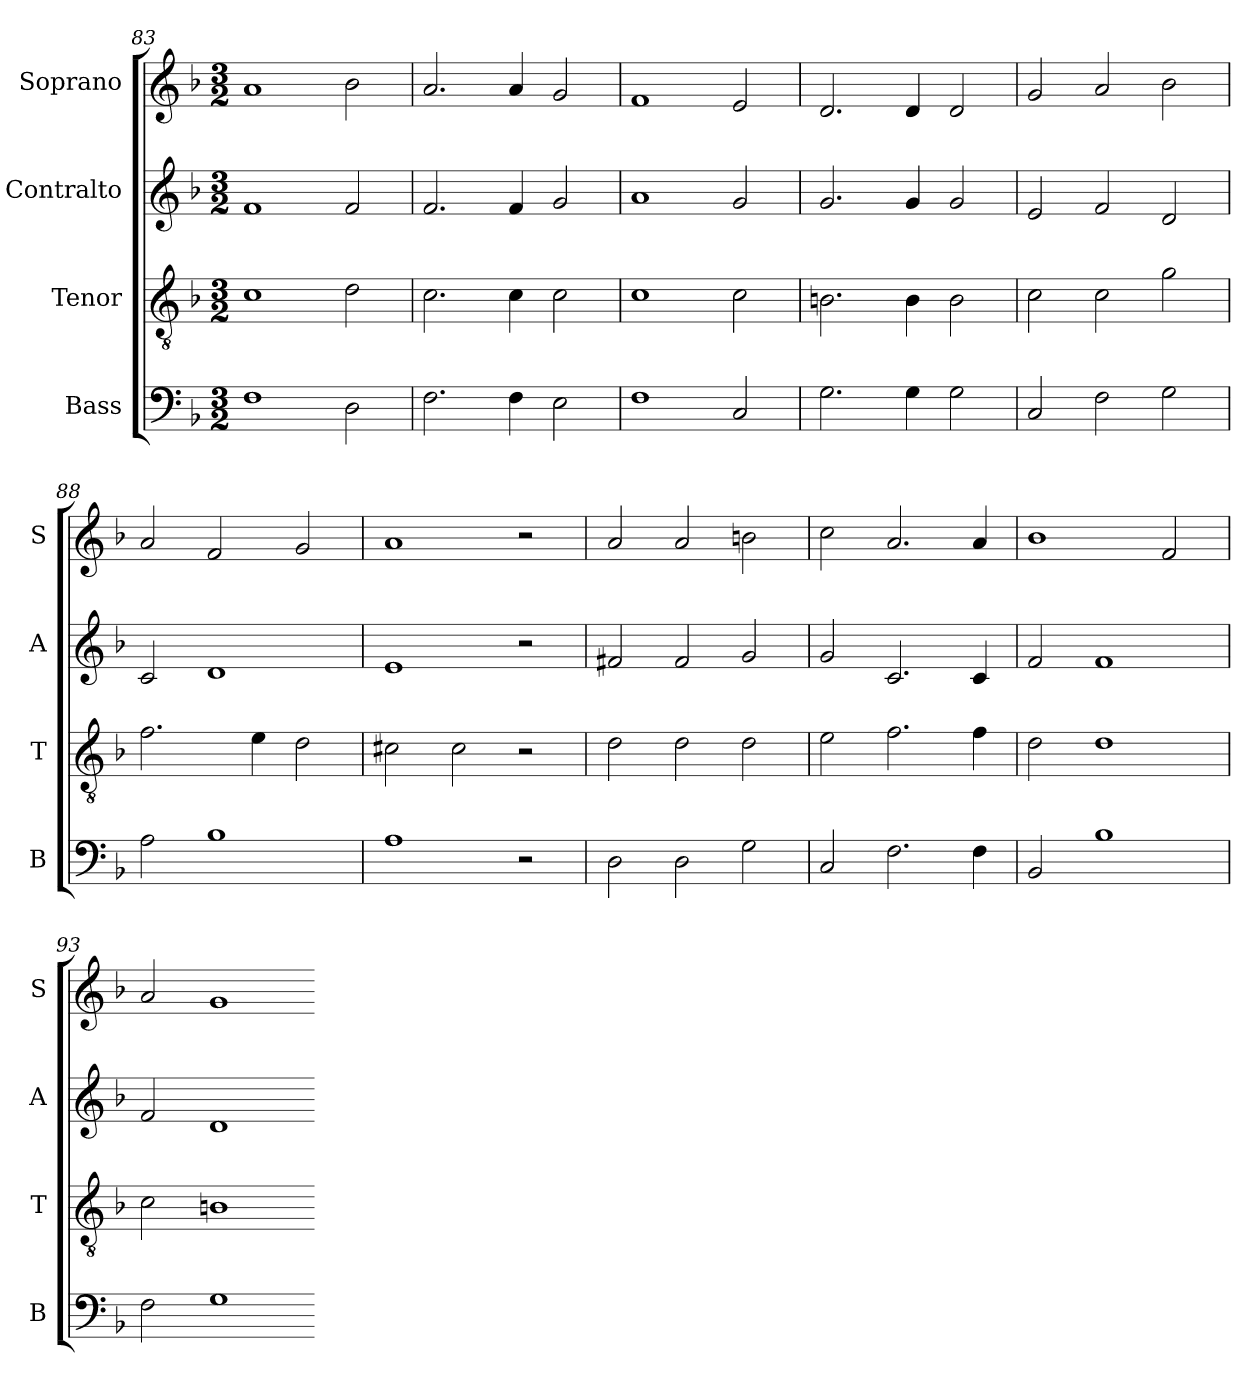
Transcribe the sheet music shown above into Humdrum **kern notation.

**kern	**kern	**kern	**kern
*part4	*part3	*part2	*part1
*staff4	*staff3	*staff2	*staff1
*I"Bass	*I"Tenor	*I"Contralto	*I"Soprano
*I'B	*I'T	*I'A	*I'S
*clefF4	*clefGv2	*clefG2	*clefG2
*k[b-]	*k[b-]	*k[b-]	*k[b-]
*F:ion	*F:ion	*F:ion	*F:ion
*M3/2	*M3/2	*M3/2	*M3/2
=83	=83	=83	=83
1F	1c	1f	1a
2D	2d	2f	2b-
=84	=84	=84	=84
2.F	2.c	2.f	2.a
4F	4c	4f	4a
2E	2c	2g	2g
=85	=85	=85	=85
1F	1c	1a	1f
2C	2c	2g	2e
=86	=86	=86	=86
2.G	2.Bn	2.g	2.d
4G	4B	4g	4d
2G	2B	2g	2d
=87	=87	=87	=87
2C	2c	2e	2g
2F	2c	2f	2a
2G	2g	2d	2b-
=88	=88	=88	=88
2A	2.f	2c	2a
1B-	.	1d	2f
.	4e	.	.
.	2d	.	2g
=89	=89	=89	=89
1A	2c#X	1e	1a
.	2c#	.	.
2r	2r	2r	2r
=90	=90	=90	=90
2D	2d	2f#X	2a
2D	2d	2f#	2a
2G	2d	2g	2bn
=91	=91	=91	=91
2C	2e	2g	2cc
2.F	2.f	2.c	2.a
4F	4f	4c	4a
=92	=92	=92	=92
2BB-	2d	2f	1b-
1B-	1d	1f	.
.	.	.	2f
=93	=93	=93	=93
2F	2c	2f	2a
1G	1Bn	1d	1g
=-	=-	=-	=-
*-	*-	*-	*-
